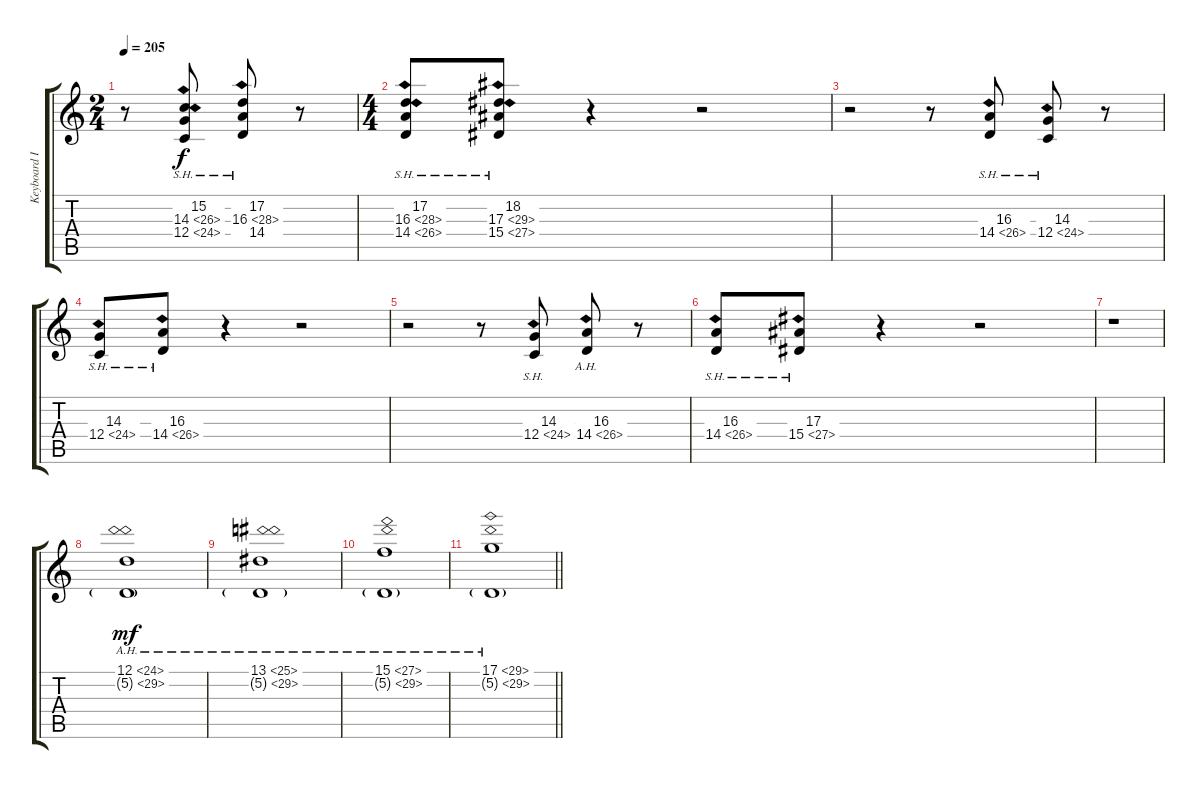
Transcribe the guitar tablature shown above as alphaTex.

\track ("Keyboard I" "Keyboard I") {instrument lead2sawtooth}
\staff {score tabs}
\tuning (D4 A3 F3 C3 G2 D2) {hide}
\ts (2 4)
\tempo 205
\clef g2
\ks c
r.8{dy f instrument stringensemble1} (15.2 14.3{sh 12} 12.4{sh 12}).8 (17.2 16.3{sh 12} 14.4).8 r.8 |
\ts (4 4)
(17.2 16.3{sh 12} 14.4{sh 12}).8 (18.2 17.3{sh 12} 15.4{sh 12}).8 r.4 r.2 |
r.2 r.8 (16.3 14.4{sh 12}).8 (14.3 12.4{sh 12}).8 r.8 |
(14.3 12.4{sh 12}).8 (16.3 14.4{sh 12}).8 r.4 r.2 |
r.2 r.8 (14.3 12.4{sh 12}).8 (16.3 14.4{ah 12}).8 r.8 |
(16.3 14.4{sh 12}).8 (17.3 15.4{sh 12}).8 r.4 r.2 |
r.1 |
(12.1{ah 12} 5.2{ah 24 g}).1{dy mf volume 15} |
(13.1{ah 12} 5.2{ah 24 g}).1 |
(15.1{ah 12} 5.2{ah 24 g}).1 |
\barLineRight lightlight
(17.1{ah 12} 5.2{ah 24 g}).1
